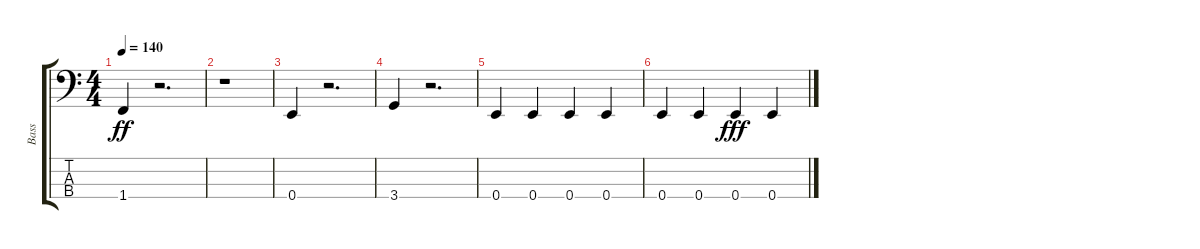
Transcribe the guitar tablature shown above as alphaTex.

\track ("Bass" "Bass") {instrument electricbassfinger}
\staff {score tabs}
\tuning (G2 D2 A1 E1) {hide}
\ts (4 4)
\tempo 140
\clef f4
\ks c
1.4.4{dy ff} r.2{d} |
r.1 |
0.4.4 r.2{d} |
3.4.4 r.2{d} |
0.4.4 0.4.4 0.4.4 0.4.4 |
0.4.4 0.4.4 0.4.4{dy fff} 0.4.4
